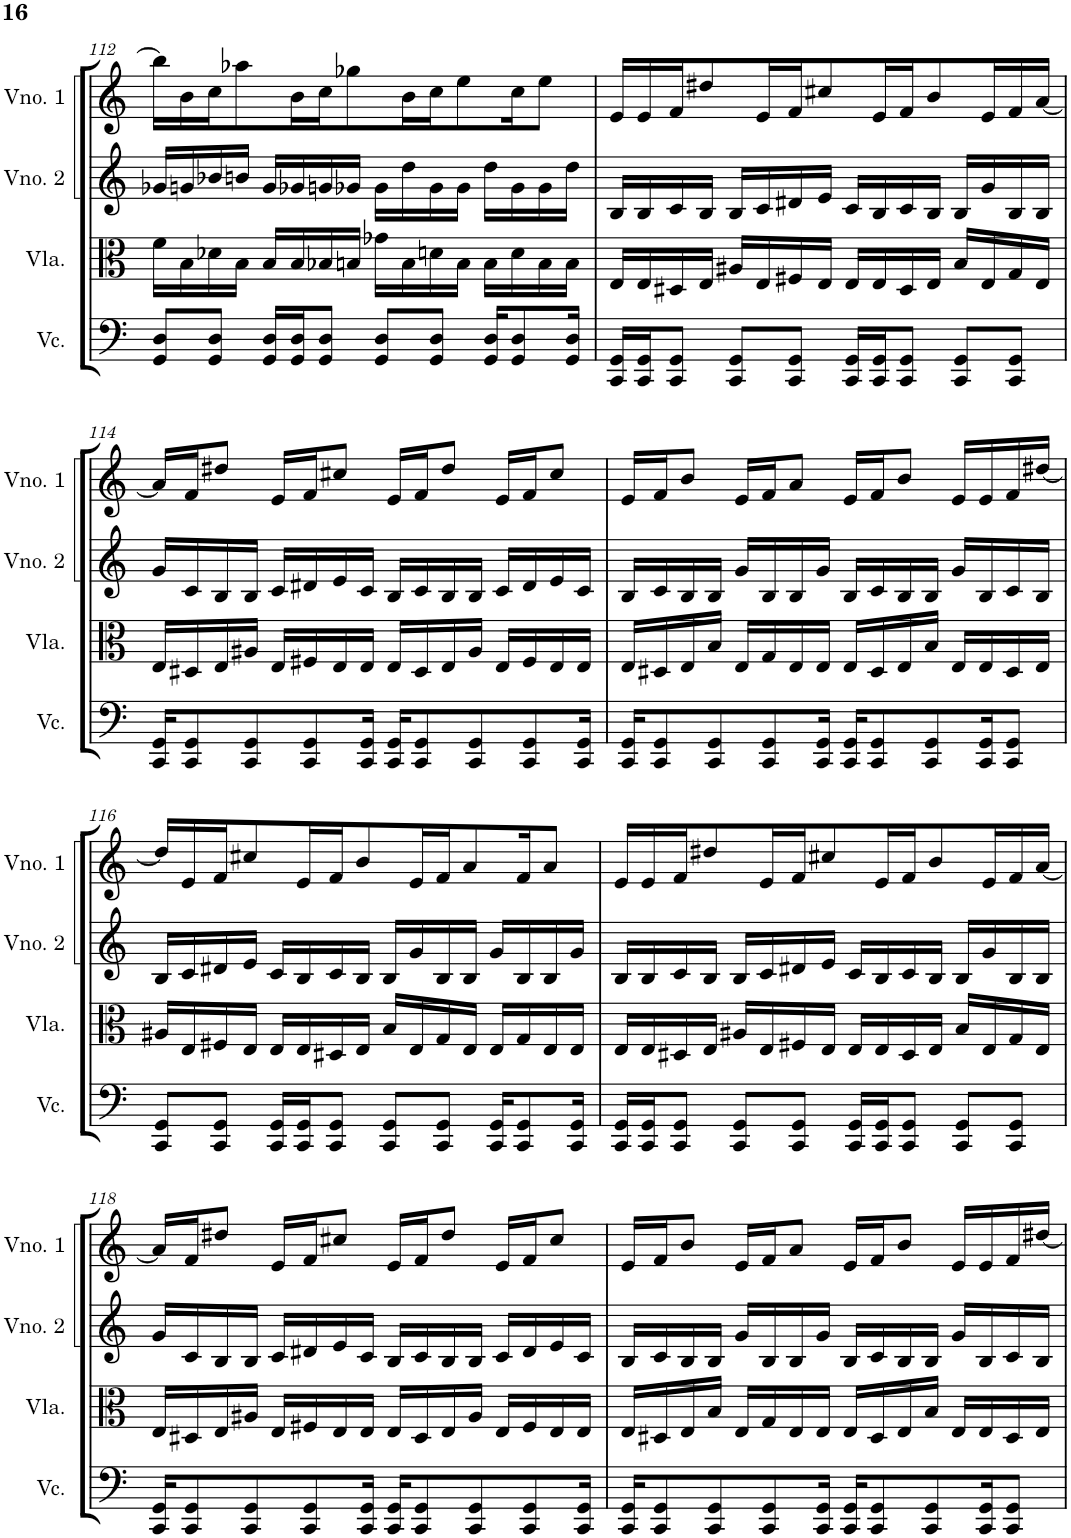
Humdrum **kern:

**kern	**kern	**kern	**kern
*part4	*part3	*part2	*part1
*staff4	*staff3	*staff2	*staff1
*I"Violoncelo	*I"Viola	*I"Violino 2	*I"Violino 1
*I'Vc.	*I'Vla.	*I'Vno. 2	*I'Vno. 1
!!LO:PB:g=z
*clefF4	*clefC3	*clefG2	*clefG2
*k[]	*k[]	*k[]	*k[]
*M4/4	*M4/4	*M4/4	*M4/4
=112	=112	=112	=112
8GG/ 8D/L	16f\LL	16g-X/LL	16bb-\LL]
.	16B\	16gn/	16b\
8GG/ 8D/J	16d-X\	16b-X/	16cc\J
.	16B\JJ	16bn/JJ	8aa-X\
16GG/ 16D/LL	16B/LL	16g/LL	.
16GG/ 16D/J	16B/	16g-X/	16b\L
8GG/ 8D/J	16B-X/	16gn/	16cc\J
.	16Bn/JJ	16g-X/JJ	8gg-X\
8GG/ 8D/L	16g-X\LL	16g-\LL	.
.	16B\	16dd\	16b\L
8GG/ 8D/J	16dn\	16g-\	16cc\J
.	16B\JJ	16g-\JJ	8ee\
16GG/ 16D/KL	16B\LL	16dd\LL	.
8GG/ 8D/	16d\	16g-\	16cc\K
.	16B\	16g-\	8ee\J
16GG/ 16D/Jk	16B\JJ	16dd\JJ	.
=113	=113	=113	=113
16CC/ 16GG/LL	16E/LL	16B/LL	16e/LL
16CC/ 16GG/J	16E/	16B/	16e/
8CC/ 8GG/J	16D#X/	16c/	16f/J
.	16E/JJ	16B/JJ	8dd#X/
8CC/ 8GG/L	16A#X/LL	16B/LL	.
.	16E/	16c/	16e/L
8CC/ 8GG/J	16F#X/	16d#X/	16f/J
.	16E/JJ	16e/JJ	8cc#X/
16CC/ 16GG/LL	16E/LL	16c/LL	.
16CC/ 16GG/J	16E/	16B/	16e/L
8CC/ 8GG/J	16D#/	16c/	16f/J
.	16E/JJ	16B/JJ	8b/
8CC/ 8GG/L	16B/LL	16B/LL	.
.	16E/	16g/	16e/L
8CC/ 8GG/J	16G/	16B/	16f/
.	16E/JJ	16B/JJ	[16a/JJ
!!LO:LB:g=z
=114	=114	=114	=114
16CC/ 16GG/KL	16E/LL	16g/LL	16a/LL]
8CC/ 8GG/	16D#X/	16c/	16f/J
.	16E/	16B/	8dd#X/J
8CC/ 8GG/	16A#X/JJ	16B/JJ	.
.	16E/LL	16c/LL	16e/LL
8CC/ 8GG/	16F#X/	16d#X/	16f/J
.	16E/	16e/	8cc#X/J
16CC/ 16GG/Jk	16E/JJ	16c/JJ	.
16CC/ 16GG/KL	16E/LL	16B/LL	16e/LL
8CC/ 8GG/	16D#/	16c/	16f/J
.	16E/	16B/	8dd#/J
8CC/ 8GG/	16A#/JJ	16B/JJ	.
.	16E/LL	16c/LL	16e/LL
8CC/ 8GG/	16F#/	16d#/	16f/J
.	16E/	16e/	8cc#/J
16CC/ 16GG/Jk	16E/JJ	16c/JJ	.
=115	=115	=115	=115
16CC/ 16GG/KL	16E/LL	16B/LL	16e/LL
8CC/ 8GG/	16D#X/	16c/	16f/J
.	16E/	16B/	8b/J
8CC/ 8GG/	16B/JJ	16B/JJ	.
.	16E/LL	16g/LL	16e/LL
8CC/ 8GG/	16G/	16B/	16f/J
.	16E/	16B/	8a/J
16CC/ 16GG/Jk	16E/JJ	16g/JJ	.
16CC/ 16GG/KL	16E/LL	16B/LL	16e/LL
8CC/ 8GG/	16D#/	16c/	16f/J
.	16E/	16B/	8b/J
8CC/ 8GG/	16B/JJ	16B/JJ	.
.	16E/LL	16g/LL	16e/LL
16CC/ 16GG/K	16E/	16B/	16e/
8CC/ 8GG/J	16D#/	16c/	16f/
.	16E/JJ	16B/JJ	[16dd#X/JJ
!!LO:LB:g=z
=116	=116	=116	=116
8CC/ 8GG/L	16A#X/LL	16B/LL	16dd#/LL]
.	16E/	16c/	16e/
8CC/ 8GG/J	16F#X/	16d#X/	16f/J
.	16E/JJ	16e/JJ	8cc#X/
16CC/ 16GG/LL	16E/LL	16c/LL	.
16CC/ 16GG/J	16E/	16B/	16e/L
8CC/ 8GG/J	16D#X/	16c/	16f/J
.	16E/JJ	16B/JJ	8b/
8CC/ 8GG/L	16B/LL	16B/LL	.
.	16E/	16g/	16e/L
8CC/ 8GG/J	16G/	16B/	16f/J
.	16E/JJ	16B/JJ	8a/
16CC/ 16GG/KL	16E/LL	16g/LL	.
8CC/ 8GG/	16G/	16B/	16f/K
.	16E/	16B/	8a/J
16CC/ 16GG/Jk	16E/JJ	16g/JJ	.
=117	=117	=117	=117
16CC/ 16GG/LL	16E/LL	16B/LL	16e/LL
16CC/ 16GG/J	16E/	16B/	16e/
8CC/ 8GG/J	16D#X/	16c/	16f/J
.	16E/JJ	16B/JJ	8dd#X/
8CC/ 8GG/L	16A#X/LL	16B/LL	.
.	16E/	16c/	16e/L
8CC/ 8GG/J	16F#X/	16d#X/	16f/J
.	16E/JJ	16e/JJ	8cc#X/
16CC/ 16GG/LL	16E/LL	16c/LL	.
16CC/ 16GG/J	16E/	16B/	16e/L
8CC/ 8GG/J	16D#/	16c/	16f/J
.	16E/JJ	16B/JJ	8b/
8CC/ 8GG/L	16B/LL	16B/LL	.
.	16E/	16g/	16e/L
8CC/ 8GG/J	16G/	16B/	16f/
.	16E/JJ	16B/JJ	[16a/JJ
!!LO:LB:g=z
=118	=118	=118	=118
16CC/ 16GG/KL	16E/LL	16g/LL	16a/LL]
8CC/ 8GG/	16D#X/	16c/	16f/J
.	16E/	16B/	8dd#X/J
8CC/ 8GG/	16A#X/JJ	16B/JJ	.
.	16E/LL	16c/LL	16e/LL
8CC/ 8GG/	16F#X/	16d#X/	16f/J
.	16E/	16e/	8cc#X/J
16CC/ 16GG/Jk	16E/JJ	16c/JJ	.
16CC/ 16GG/KL	16E/LL	16B/LL	16e/LL
8CC/ 8GG/	16D#/	16c/	16f/J
.	16E/	16B/	8dd#/J
8CC/ 8GG/	16A#/JJ	16B/JJ	.
.	16E/LL	16c/LL	16e/LL
8CC/ 8GG/	16F#/	16d#/	16f/J
.	16E/	16e/	8cc#/J
16CC/ 16GG/Jk	16E/JJ	16c/JJ	.
=119	=119	=119	=119
16CC/ 16GG/KL	16E/LL	16B/LL	16e/LL
8CC/ 8GG/	16D#X/	16c/	16f/J
.	16E/	16B/	8b/J
8CC/ 8GG/	16B/JJ	16B/JJ	.
.	16E/LL	16g/LL	16e/LL
8CC/ 8GG/	16G/	16B/	16f/J
.	16E/	16B/	8a/J
16CC/ 16GG/Jk	16E/JJ	16g/JJ	.
16CC/ 16GG/KL	16E/LL	16B/LL	16e/LL
8CC/ 8GG/	16D#/	16c/	16f/J
.	16E/	16B/	8b/J
8CC/ 8GG/	16B/JJ	16B/JJ	.
.	16E/LL	16g/LL	16e/LL
16CC/ 16GG/K	16E/	16B/	16e/
8CC/ 8GG/J	16D#/	16c/	16f/
.	16E/JJ	16B/JJ	[16dd#X/JJ
=	=	=	=
*-	*-	*-	*-
